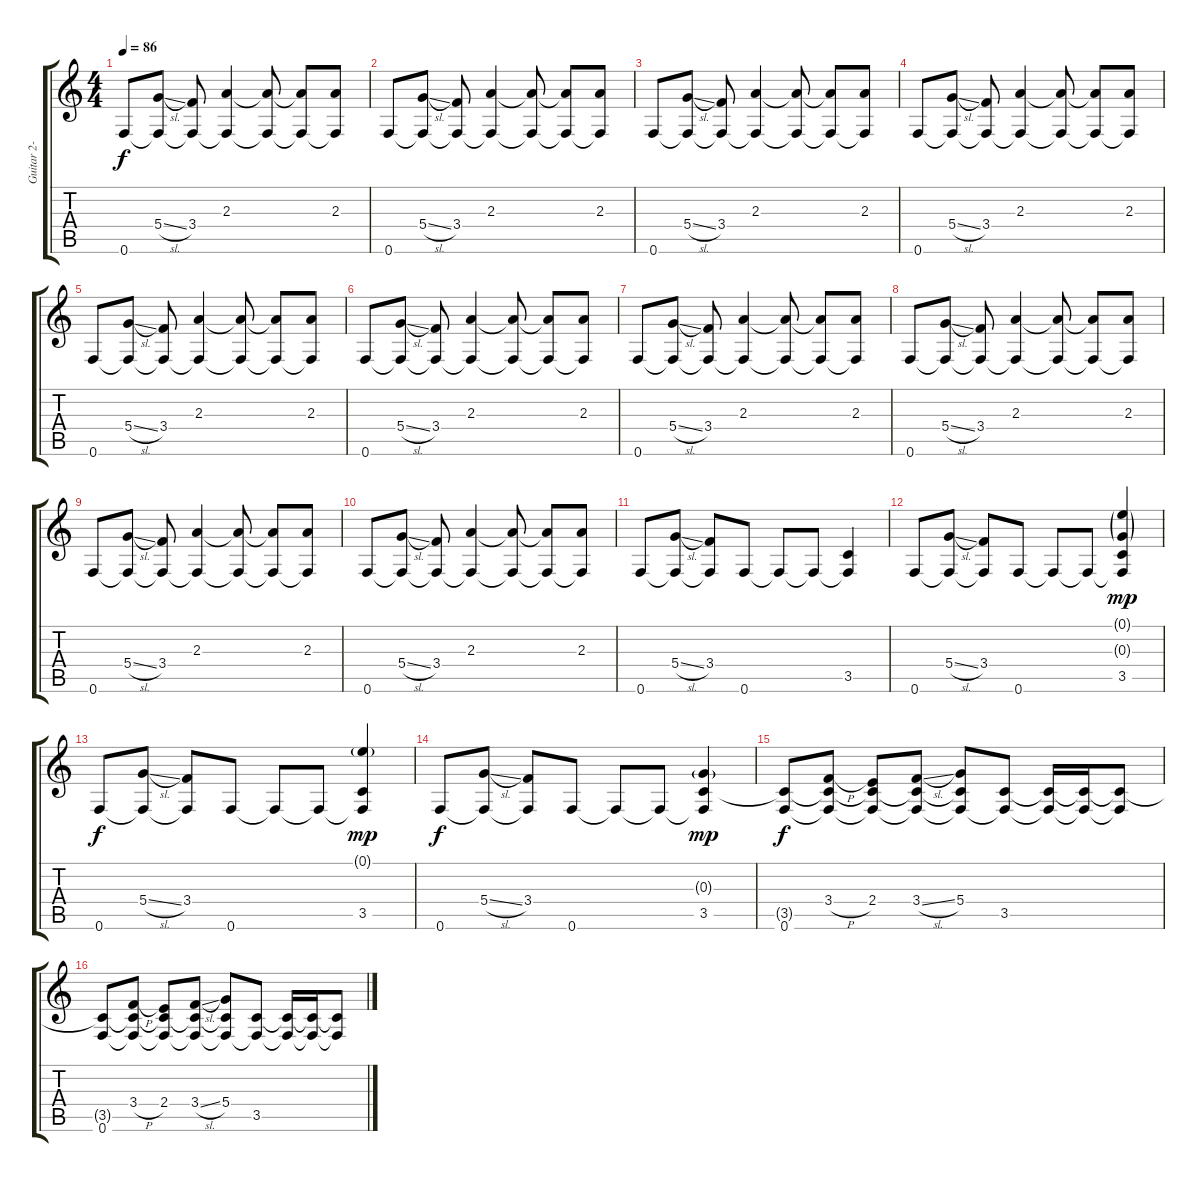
\track ("Guitar 2- or just an overdub" "Guitar 2- ") {instrument electricguitarjazz}
\staff {score tabs}
\tuning (E4 C4 G3 D3 A2 F2) {hide}
\ts (4 4)
\tempo 86
\clef g2
\ks c
0.6.8{dy f} (5.4{sl} 0.6{t}).8 (3.4 0.6{t}).8 (2.3 0.6{t}).4 (2.3{t} 0.6{t}).8 (2.3{t} 0.6{t}).8 (2.3 0.6{t}).8 |
0.6.8 (5.4{sl} 0.6{t}).8 (3.4 0.6{t}).8 (2.3 0.6{t}).4 (2.3{t} 0.6{t}).8 (2.3{t} 0.6{t}).8 (2.3 0.6{t}).8 |
0.6.8 (5.4{sl} 0.6{t}).8 (3.4 0.6{t}).8 (2.3 0.6{t}).4 (2.3{t} 0.6{t}).8 (2.3{t} 0.6{t}).8 (2.3 0.6{t}).8 |
0.6.8 (5.4{sl} 0.6{t}).8 (3.4 0.6{t}).8 (2.3 0.6{t}).4 (2.3{t} 0.6{t}).8 (2.3{t} 0.6{t}).8 (2.3 0.6{t}).8 |
0.6.8 (5.4{sl} 0.6{t}).8 (3.4 0.6{t}).8 (2.3 0.6{t}).4 (2.3{t} 0.6{t}).8 (2.3{t} 0.6{t}).8 (2.3 0.6{t}).8 |
0.6.8 (5.4{sl} 0.6{t}).8 (3.4 0.6{t}).8 (2.3 0.6{t}).4 (2.3{t} 0.6{t}).8 (2.3{t} 0.6{t}).8 (2.3 0.6{t}).8 |
0.6.8 (5.4{sl} 0.6{t}).8 (3.4 0.6{t}).8 (2.3 0.6{t}).4 (2.3{t} 0.6{t}).8 (2.3{t} 0.6{t}).8 (2.3 0.6{t}).8 |
0.6.8 (5.4{sl} 0.6{t}).8 (3.4 0.6{t}).8 (2.3 0.6{t}).4 (2.3{t} 0.6{t}).8 (2.3{t} 0.6{t}).8 (2.3 0.6{t}).8 |
0.6.8 (5.4{sl} 0.6{t}).8 (3.4 0.6{t}).8 (2.3 0.6{t}).4 (2.3{t} 0.6{t}).8 (2.3{t} 0.6{t}).8 (2.3 0.6{t}).8 |
0.6.8 (5.4{sl} 0.6{t}).8 (3.4 0.6{t}).8 (2.3 0.6{t}).4 (2.3{t} 0.6{t}).8 (2.3{t} 0.6{t}).8 (2.3 0.6{t}).8 |
0.6.8 (5.4{sl} 0.6{t}).8 (3.4 0.6{t}).8 0.6.8 0.6{t}.8 0.6{t}.8 (3.5 0.6{t}).4 |
0.6.8 (5.4{sl} 0.6{t}).8 (3.4 0.6{t}).8 0.6.8 0.6{t}.8 0.6{t}.8 (0.1{g} 0.3{g} 3.5 0.6{t}).4{dy mp} |
0.6.8{dy f} (5.4{sl} 0.6{t}).8 (3.4 0.6{t}).8 0.6.8 0.6{t}.8 0.6{t}.8 (0.1{g} 3.5 0.6{t}).4{dy mp} |
0.6.8{dy f} (5.4{sl} 0.6{t}).8 (3.4 0.6{t}).8 0.6.8 0.6{t}.8 0.6{t}.8 (0.3{g} 3.5 0.6{t}).4{dy mp} |
(3.5{t} 0.6).8{dy f} (3.4{h} 3.5{t} 0.6{t}).8 (2.4 3.5{t} 0.6{t}).8 (3.4{sl} 3.5{t} 0.6{t}).8 (5.4 3.5{t} 0.6{t}).8 (3.5 0.6{t}).8 (3.5{t} 0.6{t}).16 (3.5{t} 0.6{t}).16 (3.5{t} 0.6{t}).8 |
(3.5{t} 0.6).8 (3.4{h} 3.5{t} 0.6{t}).8 (2.4 3.5{t} 0.6{t}).8 (3.4{sl} 3.5{t} 0.6{t}).8 (5.4 3.5{t} 0.6{t}).8 (3.5 0.6{t}).8 (3.5{t} 0.6{t}).16 (3.5{t} 0.6{t}).16 (3.5{t} 0.6{t}).8
